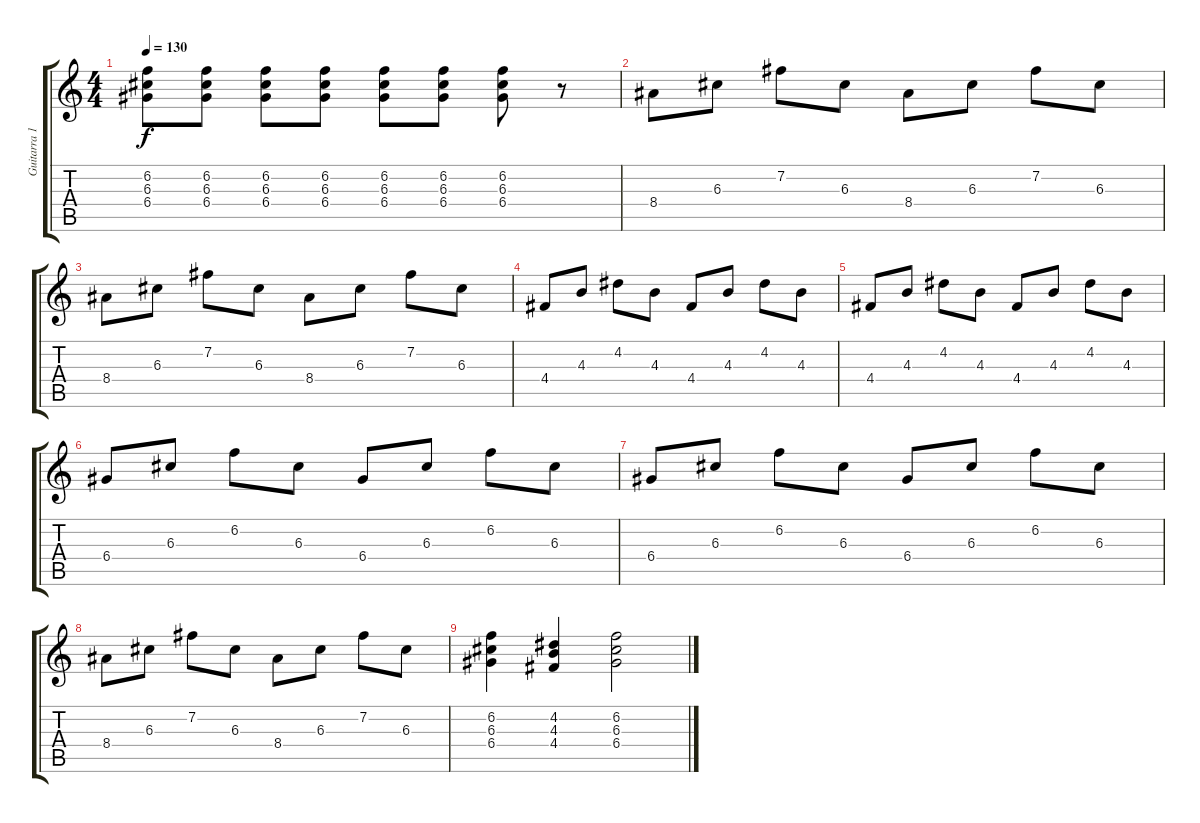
\track ("Guitarra 1" "Guitarra 1") {instrument electricguitarjazz}
\staff {score tabs}
\tuning (E4 B3 G3 D3 A2 E2) {hide}
\ts (4 4)
\tempo 130
\clef g2
\ks c
(6.2 6.3 6.4).8{dy f} (6.2 6.3 6.4).8 (6.2 6.3 6.4).8 (6.2 6.3 6.4).8 (6.2 6.3 6.4).8 (6.2 6.3 6.4).8 (6.2 6.3 6.4).8 r.8 |
8.4.8 6.3.8 7.2.8 6.3.8 8.4.8 6.3.8 7.2.8 6.3.8 |
8.4.8 6.3.8 7.2.8 6.3.8 8.4.8 6.3.8 7.2.8 6.3.8 |
4.4.8 4.3.8 4.2.8 4.3.8 4.4.8 4.3.8 4.2.8 4.3.8 |
4.4.8 4.3.8 4.2.8 4.3.8 4.4.8 4.3.8 4.2.8 4.3.8 |
6.4.8 6.3.8 6.2.8 6.3.8 6.4.8 6.3.8 6.2.8 6.3.8 |
6.4.8 6.3.8 6.2.8 6.3.8 6.4.8 6.3.8 6.2.8 6.3.8 |
8.4.8 6.3.8 7.2.8 6.3.8 8.4.8 6.3.8 7.2.8 6.3.8 |
(6.2 6.3 6.4).4 (4.2 4.3 4.4).4 (6.2 6.3 6.4).2
